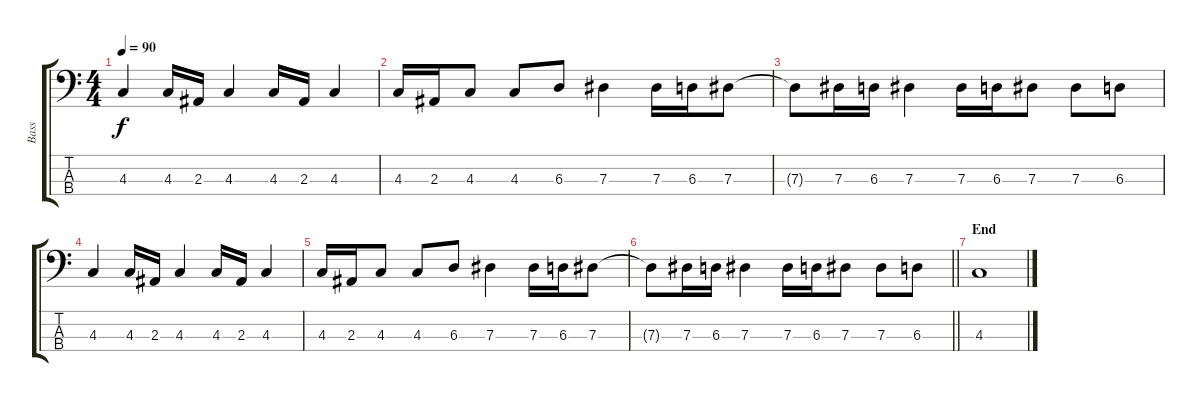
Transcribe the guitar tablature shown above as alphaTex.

\track ("Bass" "Bass") {instrument electricbassfinger}
\staff {score tabs}
\tuning (Gb2 Db2 Ab1 Eb1) {hide}
\ts (4 4)
\tempo 90
\clef f4
\ks c
4.3.4{dy f} 4.3.16 2.3.16 4.3.4 4.3.16 2.3.16 4.3.4 |
4.3.16 2.3.16 4.3.8 4.3.8 6.3.8 7.3.4 7.3.16 6.3.16 7.3.8 |
7.3{t}.8 7.3.16 6.3.16 7.3.4 7.3.16 6.3.16 7.3.8 7.3.8 6.3.8 |
4.3.4 4.3.16 2.3.16 4.3.4 4.3.16 2.3.16 4.3.4 |
4.3.16 2.3.16 4.3.8 4.3.8 6.3.8 7.3.4 7.3.16 6.3.16 7.3.8 |
\barLineRight lightlight
7.3{t}.8 7.3.16 6.3.16 7.3.4 7.3.16 6.3.16 7.3.8 7.3.8 6.3.8 |
\section ("" "End")
4.3.1
